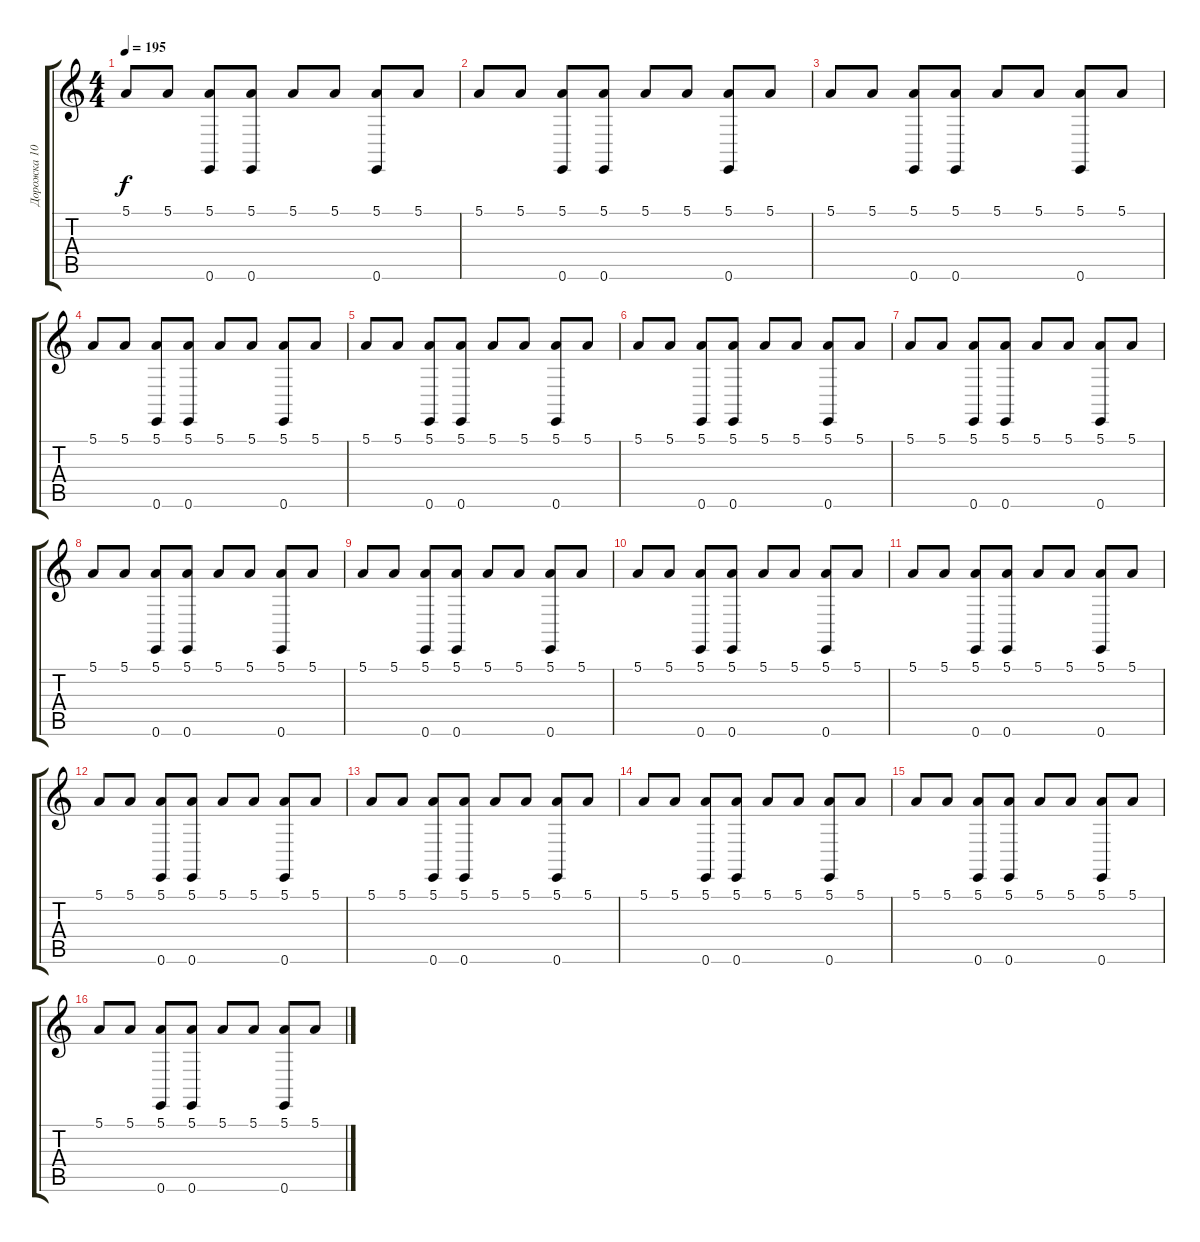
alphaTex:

\track ("Дорожка 10" "Дорожка 10") {instrument acousticgrandpiano}
\staff {score tabs}
\tuning (E4 B3 G3 D3 A2 E2) {hide}
\ts (4 4)
\tempo 195
\clef g2
\ks c
5.1.8{dy f} 5.1.8 (5.1 0.6).8 (5.1 0.6).8 5.1.8 5.1.8 (5.1 0.6).8 5.1.8 |
5.1.8 5.1.8 (5.1 0.6).8 (5.1 0.6).8 5.1.8 5.1.8 (5.1 0.6).8 5.1.8 |
5.1.8 5.1.8 (5.1 0.6).8 (5.1 0.6).8 5.1.8 5.1.8 (5.1 0.6).8 5.1.8 |
5.1.8 5.1.8 (5.1 0.6).8 (5.1 0.6).8 5.1.8 5.1.8 (5.1 0.6).8 5.1.8 |
5.1.8 5.1.8 (5.1 0.6).8 (5.1 0.6).8 5.1.8 5.1.8 (5.1 0.6).8 5.1.8 |
5.1.8 5.1.8 (5.1 0.6).8 (5.1 0.6).8 5.1.8 5.1.8 (5.1 0.6).8 5.1.8 |
5.1.8 5.1.8 (5.1 0.6).8 (5.1 0.6).8 5.1.8 5.1.8 (5.1 0.6).8 5.1.8 |
5.1.8 5.1.8 (5.1 0.6).8 (5.1 0.6).8 5.1.8 5.1.8 (5.1 0.6).8 5.1.8 |
5.1.8 5.1.8 (5.1 0.6).8 (5.1 0.6).8 5.1.8 5.1.8 (5.1 0.6).8 5.1.8 |
5.1.8 5.1.8 (5.1 0.6).8 (5.1 0.6).8 5.1.8 5.1.8 (5.1 0.6).8 5.1.8 |
5.1.8 5.1.8 (5.1 0.6).8 (5.1 0.6).8 5.1.8 5.1.8 (5.1 0.6).8 5.1.8 |
5.1.8 5.1.8 (5.1 0.6).8 (5.1 0.6).8 5.1.8 5.1.8 (5.1 0.6).8 5.1.8 |
5.1.8 5.1.8 (5.1 0.6).8 (5.1 0.6).8 5.1.8 5.1.8 (5.1 0.6).8 5.1.8 |
5.1.8 5.1.8 (5.1 0.6).8 (5.1 0.6).8 5.1.8 5.1.8 (5.1 0.6).8 5.1.8 |
5.1.8 5.1.8 (5.1 0.6).8 (5.1 0.6).8 5.1.8 5.1.8 (5.1 0.6).8 5.1.8 |
5.1.8 5.1.8 (5.1 0.6).8 (5.1 0.6).8 5.1.8 5.1.8 (5.1 0.6).8 5.1.8
